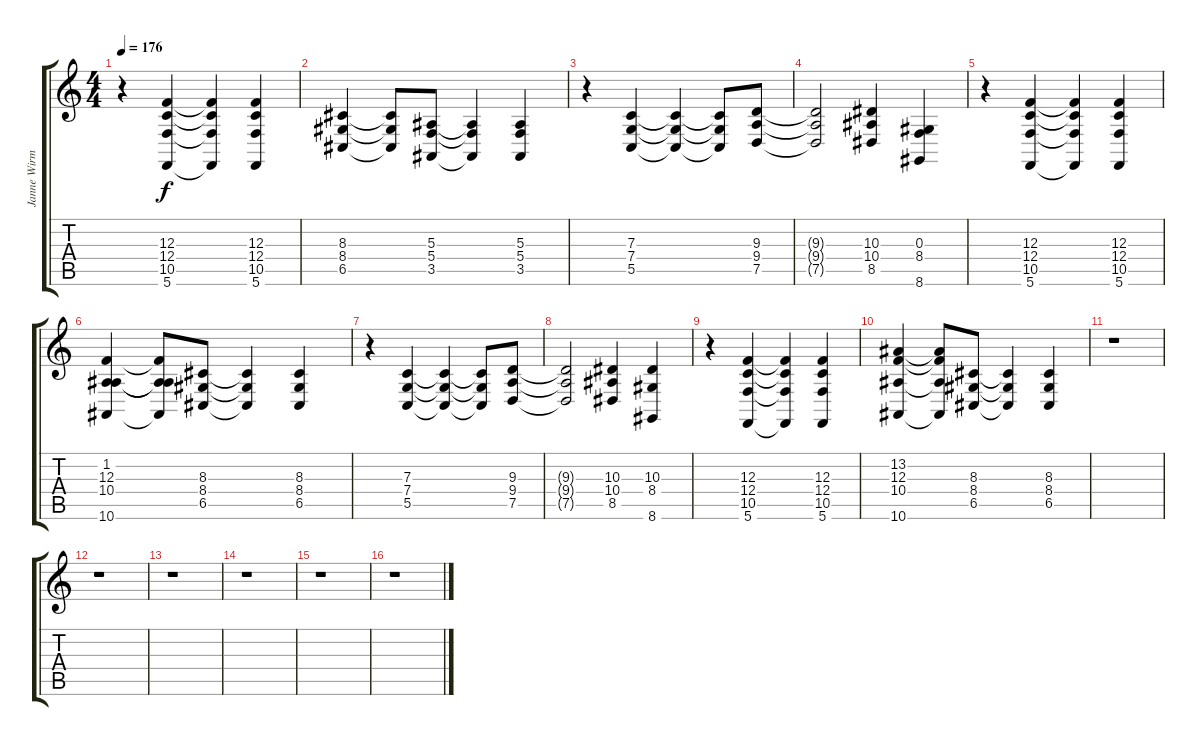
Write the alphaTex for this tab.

\track ("Janne Wirman [Rhy. Keys 1]" "Janne Wirm") {instrument tremolostrings}
\staff {score tabs}
\tuning (D4 A3 F3 C3 G2 C2) {hide}
\ts (4 4)
\tempo 176
\clef g2
\ks c
r.4{dy f} (12.3 12.4 10.5 5.6).4 (12.3{t} 12.4{t} 10.5{t} 5.6{t}).4 (12.3 12.4 10.5 5.6).4 |
(8.3 8.4 6.5).4 (8.3{t} 8.4{t} 6.5{t}).8 (5.3 5.4 3.5).8 (5.3{t} 5.4{t} 3.5{t}).4 (5.3 5.4 3.5).4 |
r.4 (7.3 7.4 5.5).4 (7.3{t} 7.4{t} 5.5{t}).4 (7.3{t} 7.4{t} 5.5{t}).8 (9.3 9.4 7.5).8 |
(9.3{t} 9.4{t} 7.5{t}).2 (10.3 10.4 8.5).4 (0.3 8.4 8.6).4 |
r.4 (12.3 12.4 10.5 5.6).4 (12.3{t} 12.4{t} 10.5{t} 5.6{t}).4 (12.3 12.4 10.5 5.6).4 |
(1.2 12.3 10.4 10.6).4 (1.2{t} 12.3{t} 10.4{t} 10.6{t}).8 (8.3 8.4 6.5).8 (8.3{t} 8.4{t} 6.5{t}).4 (8.3 8.4 6.5).4 |
r.4 (7.3 7.4 5.5).4 (7.3{t} 7.4{t} 5.5{t}).4 (7.3{t} 7.4{t} 5.5{t}).8 (9.3 9.4 7.5).8 |
(9.3{t} 9.4{t} 7.5{t}).2 (10.3 10.4 8.5).4 (10.3 8.4 8.6).4 |
r.4 (12.3 12.4 10.5 5.6).4 (12.3{t} 12.4{t} 10.5{t} 5.6{t}).4 (12.3 12.4 10.5 5.6).4 |
(13.2 12.3 10.4 10.6).4 (13.2{t} 12.3{t} 10.4{t} 10.6{t}).8 (8.3 8.4 6.5).8 (8.3{t} 8.4{t} 6.5{t}).4 (8.3 8.4 6.5).4 |
r.1 |
r.1 |
r.1 |
r.1 |
r.1 |
r.1
